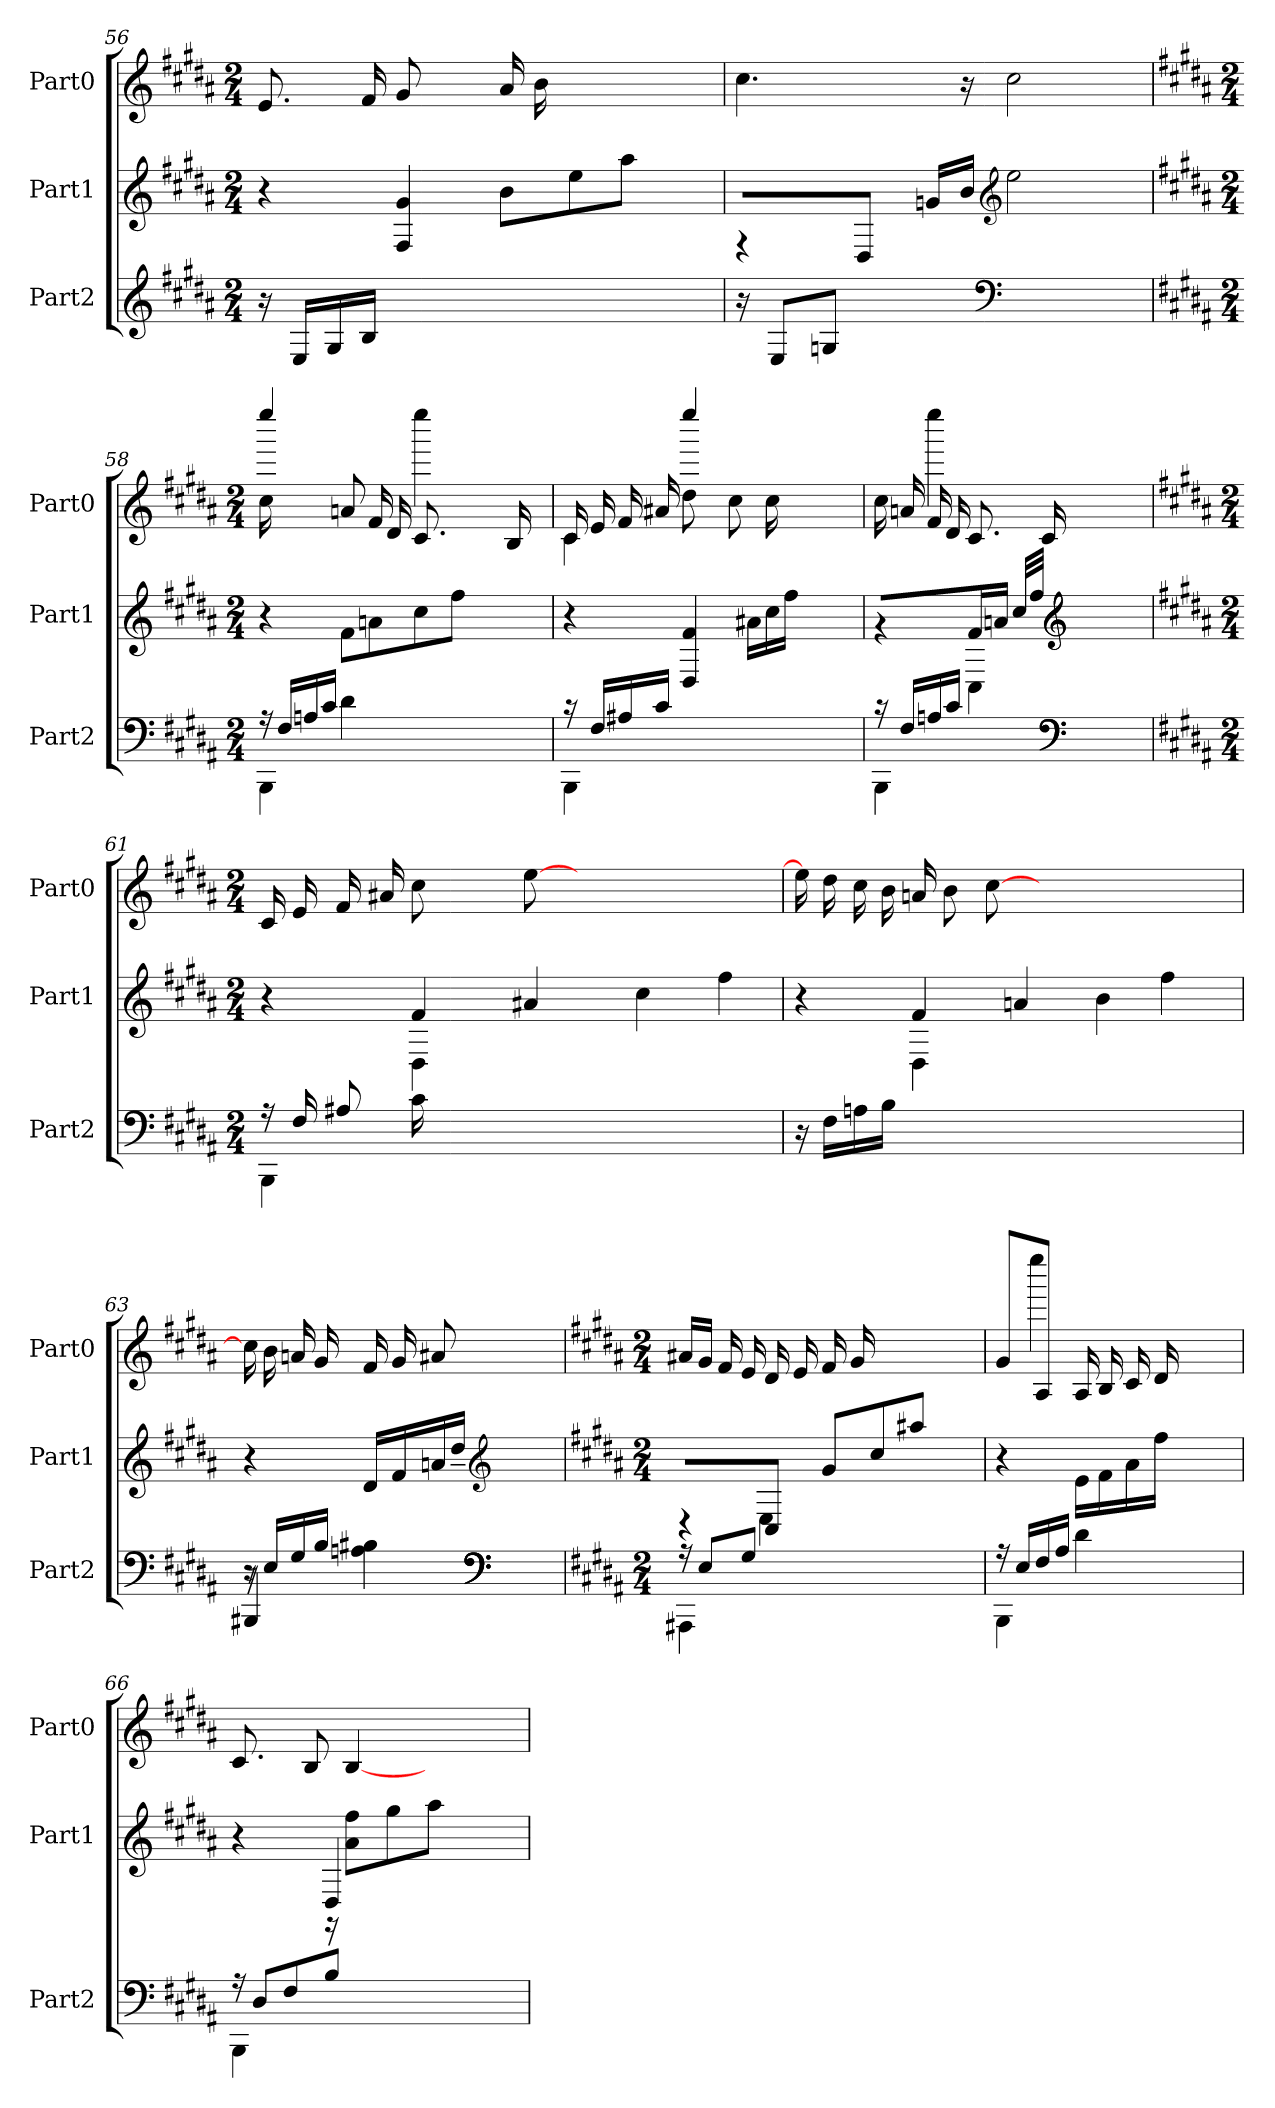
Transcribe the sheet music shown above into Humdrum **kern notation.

**kern	**kern	**kern
*part3	*part2	*part1
*staff3	*staff2	*staff1
*I"Part2	*I"Part1	*I"Part0
*I'Part2	*I'Part1	*I'Part0
*clefG2	*clefG2	*
*k[f#c#g#d#a#]	*k[f#c#g#d#a#]	*k[f#c#g#d#a#]
*M2/4	*M2/4	*M2/4
=56	=56	=56
16r	4r	8.e
16ELL	.	.
16G#	.	.
16BJJ	.	16f#
8ryy	4g# 4F#	8g#
8ryy	.	8ryy
16ryy	8bL	16a#
16ryy	.	16b
4.ryy	8ee	4.ryy
.	8aa#J	.
.	8ryy	.
=57	=57	=57
16r	4r	4.cc#
8EL	.	.
8GnJ	.	.
.	8D#J	.
16ryy	.	.
16ryy	16gnLL	16ryy
16ryy	16bJJ	16r
*clefF4	*clefG2	*
16ryy	2ee	2cc#
4..ryy	.	.
!!LO:LB:g=z
=58	=58	=58
*k[f#c#g#d#a#]	*k[f#c#g#d#a#]	*k[f#c#g#d#a#]
*M2/4	*M2/4	*M2/4
*^	*	*^
16r	4BBB	4r	4eeee	16cc#
16F#LL	.	.	.	16ryy
16An	.	.	.	16ryy
16c#JJ	.	.	.	16ryy
4d#	8ryy	8f#L	8an	8ryy
.	16ryy	8an	16f#	16ryy
.	16ryy	.	16d#	16ryy
16ryy	16ryy	8cc#	8.c#	4eeee
16ryy	16ryy	.	.	.
4.ryy	4.ryy	8ff#J	.	.
.	.	.	16ryy	.
.	.	4ryy	16ryy	4ryy
.	.	.	16B	.
.	.	.	8ryy	.
=59	=59	=59	=59	=59
16r	4BBB	4r	16c#	4c#
16F#LL	.	.	16e	.
16A#X	.	.	16f#	.
16c#JJ	.	.	16a#X	.
8ryy	8ryy	4f# 4D#	4eeee	8dd#
16ryy	16ryy	.	.	16ryy
16ryy	16ryy	.	.	8cc#
16ryy	16ryy	16a#XLL	16ryy	.
4..ryy	4..ryy	16cc#	4..ryy	16cc#
.	.	16ff#JJ	.	4.ryy
.	.	4ryy	.	.
.	.	16ryy	.	.
=60	=60	=60	=60	=60
*	*	*^	*	*
16r	4BBB	4r	16ryy	16ryy	16cc#
16F#LL	.	.	16ryy	16an	16ryy
16An	.	.	16ryy	16f#	4eeee
16c#JJ	.	.	16ryy	16d#	.
16ryy	16ryy	16f#JJ	4C#	8.c#	.
16ryy	16ryy	16anJJ	.	.	.
8ryy	8ryy	32cc#LLL	.	.	8ryy
.	.	32ff#JJJ	.	.	.
.	.	16ryy	.	16c#	.
*clefF4	*	*clefG2	*	*	*
8ryy	8ryy	2ryy	2ryy	2ryy	8ryy
4.ryy	4.ryy	.	.	.	4.ryy
*	*	*	*	*v	*v
!!LO:LB:g=z
=61	=61	=61	=61	=61
*k[f#c#g#d#a#]	*	*k[f#c#g#d#a#]	*	*k[f#c#g#d#a#]
*M2/4	*	*M2/4	*	*M2/4
16r	4BBB	4r	16ryy	16c#
16F#	.	.	16ryy	16e
8A#X	.	.	16ryy	16f#
.	.	.	16ryy	16a#X
16c#	8ryy	4f#	4D#	8cc#
8ryy	.	.	.	.
.	8ryy	.	.	8ryy
8ryy	.	.	.	.
.	8ryy	4a#X	8ryy	[8ee
8ryy	.	.	.	.
.	8ryy	.	8ryy	8ryy
8ryy	.	.	.	.
.	4ryy	4cc#	2ryy	2ryy
8.ryy	.	.	.	.
4ryy	4ryy	4ff#	.	.
*v	*v	*	*	*
=62	=62	=62	=62
16r	4r	16ryy	16ee]
16F#LL	.	16ryy	16dd#
16An	.	16ryy	16cc#
16BJJ	.	16ryy	16b
16ryy	4f#	4D#	16an
8ryy	.	.	8b
16ryy	.	.	[8cc#
16ryy	4an	16ryy	.
4..ryy	.	2ryy	2ryy
.	4b	.	.
4ryy	4ff#	.	.
.	.	8.ryy	8.ryy
*	*v	*v	*
=63	=63	=63
*^	*	*
*	*^	*	*
16r	8r	4BBB#X	4r	16cc#]
16ELL	.	.	.	16b
16G#	16ryy	.	.	16an
16BJJ	16ryy	.	.	16g#
4B#X 4An	16ryy	16ryy	16d#LL	16f#
.	16ryy	16ryy	16f#	16g#
.	16ryy	16ryy	16an	8a#X
.	16ryy	16ryy	16dd#~>JJ	.
*clefF4	*	*	*clefG2	*
2ryy	2ryy	2ryy	2ryy	2ryy
*v	*v	*v	*	*
!!LO:LB:g=z
=64	=64	=64
*k[f#c#g#d#a#]	*k[f#c#g#d#a#]	*k[f#c#g#d#a#]
*M2/4	*M2/4	*M2/4
*^	*^	*
16r	4AAA#X	4r	16ryy	16a#XLL
8EL	.	.	16ryy	16g#JJ
.	.	.	16ryy	16f#
8G#J	.	.	16ryy	16e
.	16ryy	8C#J	4E	16d#
16ryy	16ryy	.	.	16e
16ryy	16ryy	8g#L	.	16f#
16ryy	16ryy	.	.	16g#
16ryy	2ryy	8cc#	2ryy	2ryy
4..ryy	.	.	.	.
.	.	8aa#XJ	.	.
.	.	4ryy	.	.
*	*	*v	*v	*
=65	=65	=65	=65
*	*	*	*^
16r	4BBB	4r	8g#L	16ryy
16ELL	.	.	.	16ryy
16F#	.	.	8A#J	4eeee
16A#JJ	.	.	.	.
4d#	16ryy	16eLL	16A#	.
.	16ryy	16f#	16B	.
.	16ryy	16a#	16c#	16ryy
.	16ryy	16ff#JJ	16d#	16ryy
2ryy	2ryy	2ryy	2ryy	2ryy
*	*	*	*v	*v
=66	=66	=66	=66
*	*	*^	*
16r	4BBB	4r	16ryy	8.c#
8D#L	.	.	8ryy	.
8F#	.	.	16ryy	16ryy
.	16ryy	16ryy	16ryy	8B
8BJ	16ryy	4D#	16r	.
.	8ryy	.	8a# 8ff#L	[4B
8ryy	.	.	.	.
.	16ryy	.	8gg#	.
16ryy	16ryy	16ryy	.	.
16ryy	4.ryy	4.ryy	8aa#J	16ryy
4ryy	.	.	.	4ryy
.	.	.	4ryy	.
16ryy	.	.	.	16ryy
*v	*v	*	*	*
*	*v	*v	*
=	=	=
*-	*-	*-
